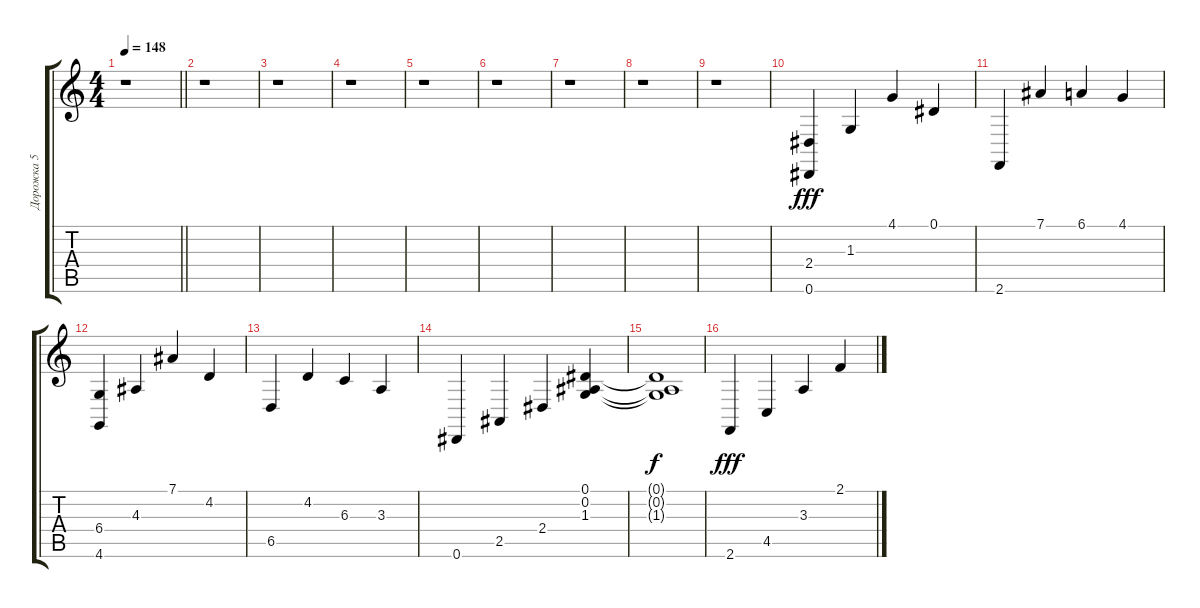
\track ("Дорожка 5" "Дорожка 5") {instrument brightacousticpiano}
\staff {score tabs}
\tuning (Eb4 Bb3 Gb3 Db3 Ab2 Eb2) {hide}
\ts (4 4)
\tempo 148
\clef g2
\barLineRight lightlight
\ks c
r.1{dy fff} |
r.1 |
r.1 |
r.1 |
r.1 |
r.1 |
r.1 |
r.1 |
r.1 |
(2.4 0.6).4 1.3.4 4.1.4 0.1.4 |
2.6.4 7.1.4 6.1.4 4.1.4 |
(6.4 4.6).4 4.3.4 7.1.4 4.2.4 |
6.5.4 4.2.4 6.3.4 3.3.4 |
0.6.4 2.5.4 2.4.4 (0.1 0.2 1.3).4 |
(0.1{t} 0.2{t} 1.3{t}).1{dy f} |
2.6.4{dy fff} 4.5.4 3.3.4 2.1.4
